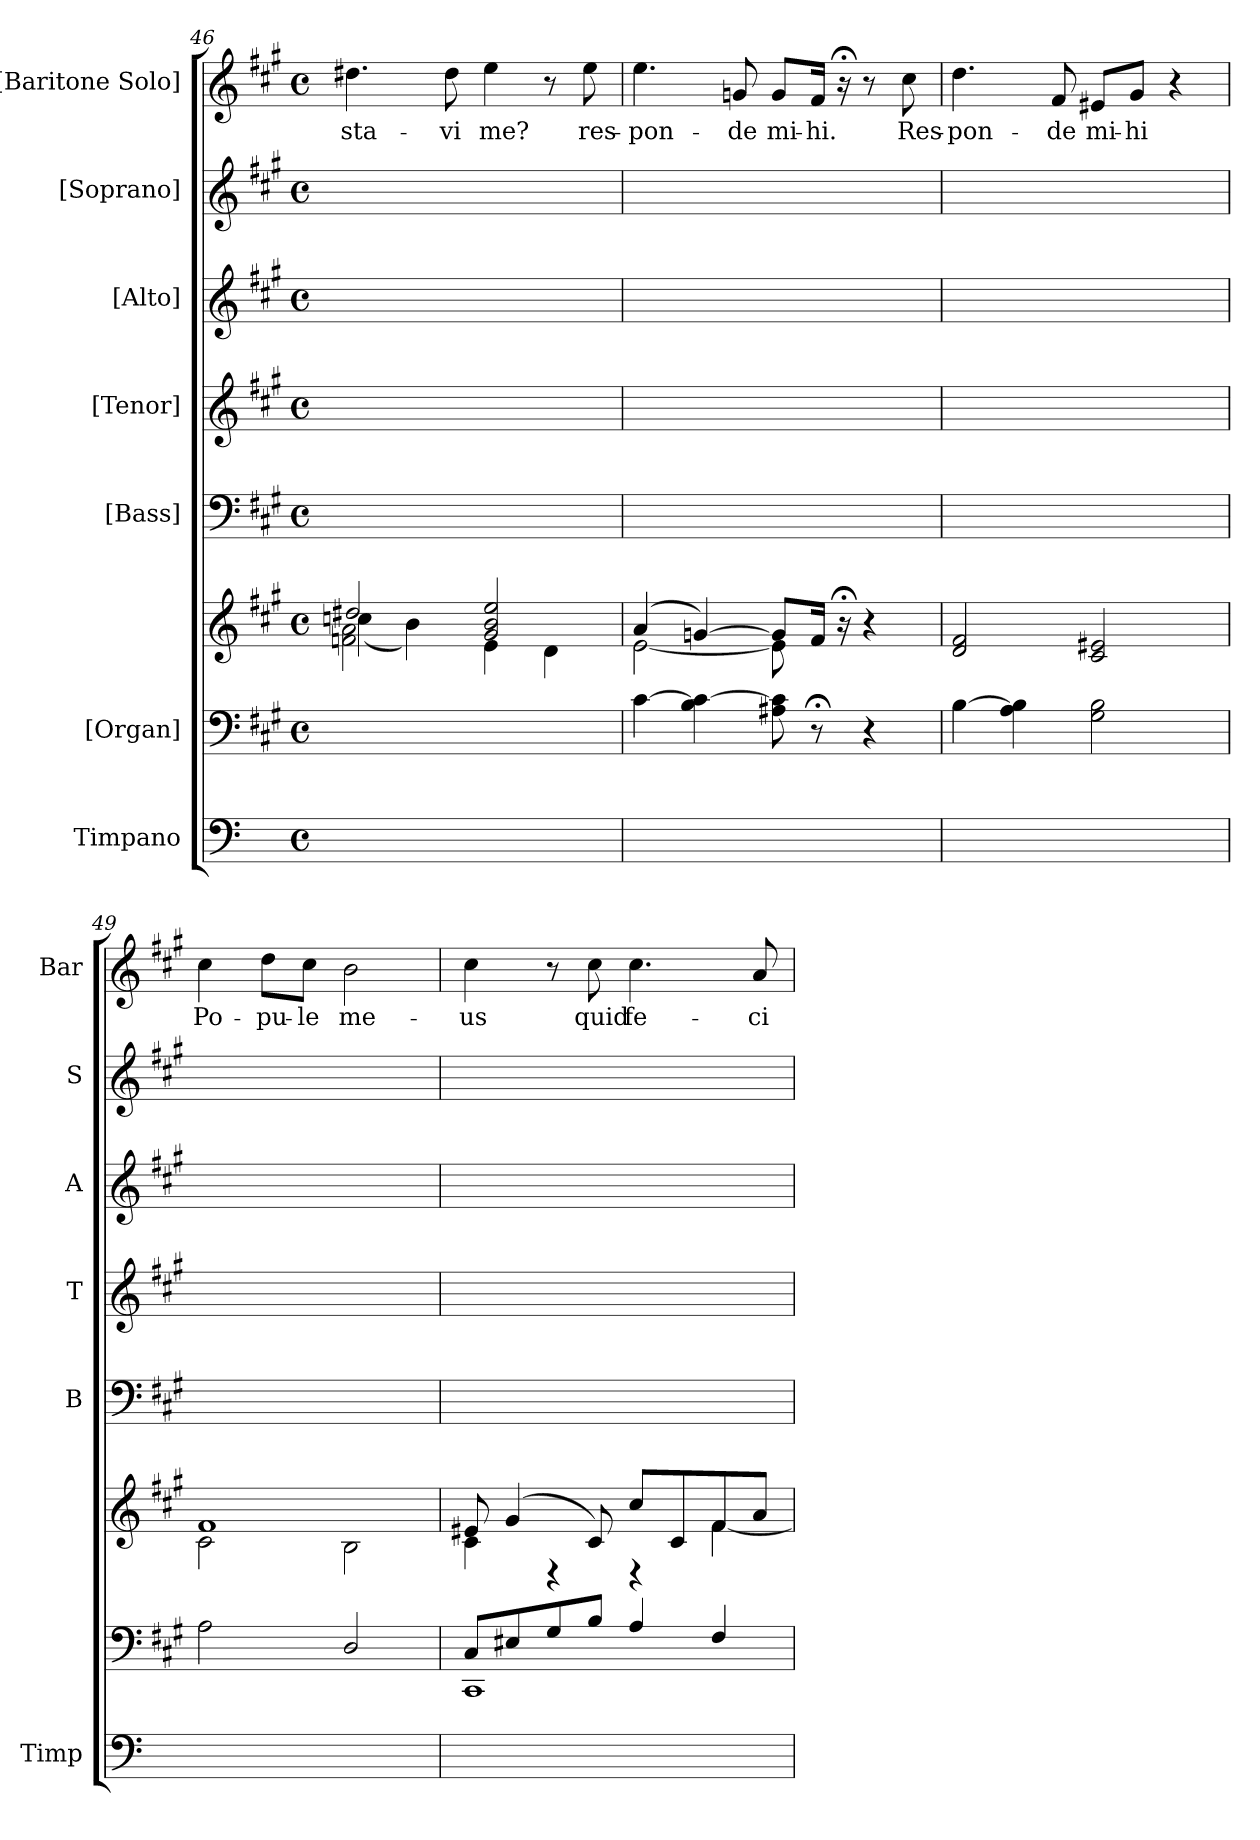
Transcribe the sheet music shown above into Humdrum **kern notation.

**kern	**kern	**kern	**kern	**kern	**kern	**kern	**kern	**text
*part7	*part6	*part6	*part5	*part4	*part3	*part2	*part1	*part1
*staff8	*staff7	*staff6	*staff5	*staff4	*staff3	*staff2	*staff1	*staff1
*I"Timpano	*I"[Organ]	*	*I"[Bass]	*I"[Tenor]	*I"[Alto]	*I"[Soprano]	*I"[Baritone Solo]	*
*I'Timp	*	*	*I'B	*I'T	*I'A	*I'S	*I'Bar	*
*clefF4	*clefF4	*clefG2	*clefF4	*clefG2	*clefG2	*clefG2	*clefG2	*
*	*	*	*	*ITrd7c12	*	*	*ITrd7c12	*
*	*k[f#c#g#]	*k[f#c#g#]	*k[f#c#g#]	*k[f#c#g#]	*k[f#c#g#]	*k[f#c#g#]	*k[f#c#g#]	*
*M4/4	*M4/4	*M4/4	*M4/4	*M4/4	*M4/4	*M4/4	*M4/4	*
*met(c)	*met(c)	*met(c)	*met(c)	*met(c)	*met(c)	*met(c)	*met(c)	*
=46	=46	=46	=46	=46	=46	=46	=46	=46
*	*	*^	*	*	*	*	*	*
*	*	*	*^	*	*	*	*	*	*
1ryy	1ryy	2dd#X/	(>4ccn\	2fn\ 2a\	1ryy	1ryy	1ryy	1ryy	4.d#X\	-sta-
.	.	.	4b\)	.	.	.	.	.	.	.
.	.	.	.	.	.	.	.	.	8d#\	-vi
.	.	2g#/ 2b/ 2ee/	4e\	2ryy	.	.	.	.	4e\	me?
.	.	.	4d\	.	.	.	.	.	8r	.
.	.	.	.	.	.	.	.	.	8e\	res-
*	*	*	*v	*v	*	*	*	*	*	*
=47	=47	=47	=47	=47	=47	=47	=47	=47	=47
1ryy	[4c#\	(4a/	[2e\	1ryy	1ryy	1ryy	1ryy	4.e\	-pon-
.	4B\ 4c#_\	[4gn/)	.	.	.	.	.	.	.
.	.	.	.	.	.	.	.	8Gn/	-de
.	8A#X\ 8c#]\	8g/L]	8e\]	.	.	.	.	8G/L	mi-
.	8r;<	16f#/Jk	8ryy	.	.	.	.	16F#/Jk	-hi.
.	.	16r;<	.	.	.	.	.	16r;<	.
.	4r	4r	4ryy	.	.	.	.	8r	.
.	.	.	.	.	.	.	.	8c#\	Res-
*	*	*v	*v	*	*	*	*	*	*
=48	=48	=48	=48	=48	=48	=48	=48	=48
1ryy	[4B\	2d/ 2f#/	1ryy	1ryy	1ryy	1ryy	4.d\	-pon-
.	4A\ 4B]\	.	.	.	.	.	.	.
.	.	.	.	.	.	.	8F#/	-de
.	2G#\ 2B\	2c#/ 2e#X/	.	.	.	.	8E#X/L	mi-
.	.	.	.	.	.	.	8G#/J	-hi
.	.	.	.	.	.	.	4r	.
=49	=49	=49	=49	=49	=49	=49	=49	=49
*	*	*^	*	*	*	*	*	*
1ryy	2A\	1f#	2c#\	1ryy	1ryy	1ryy	1ryy	4c#\	Po-
.	.	.	.	.	.	.	.	8d\L	-pu-
.	.	.	.	.	.	.	.	8c#\J	-le
.	2D/	.	2B\	.	.	.	.	2B\	me-
=50	=50	=50	=50	=50	=50	=50	=50	=50	=50
*	*^	*	*	*	*	*	*	*	*
1ryy	8C#/L	1CC#	8e#X/	4c#\	1ryy	1ryy	1ryy	1ryy	4c#\	-us
.	8E#X/	.	(4g#/	.	.	.	.	.	.	.
.	8G#/	.	.	4r	.	.	.	.	8r	.
.	8B/J	.	8c#/)	.	.	.	.	.	8c#\	quid
.	4A/	.	8cc#/L	4r	.	.	.	.	4.c#\	fe-
.	.	.	8c#/	.	.	.	.	.	.	.
.	4F#/	.	8f#/	[4f#\	.	.	.	.	.	.
.	.	.	8a/J	.	.	.	.	.	8A/	-ci
*	*v	*v	*	*	*	*	*	*	*	*
*	*	*v	*v	*	*	*	*	*	*
=	=	=	=	=	=	=	=	=
*-	*-	*-	*-	*-	*-	*-	*-	*-
